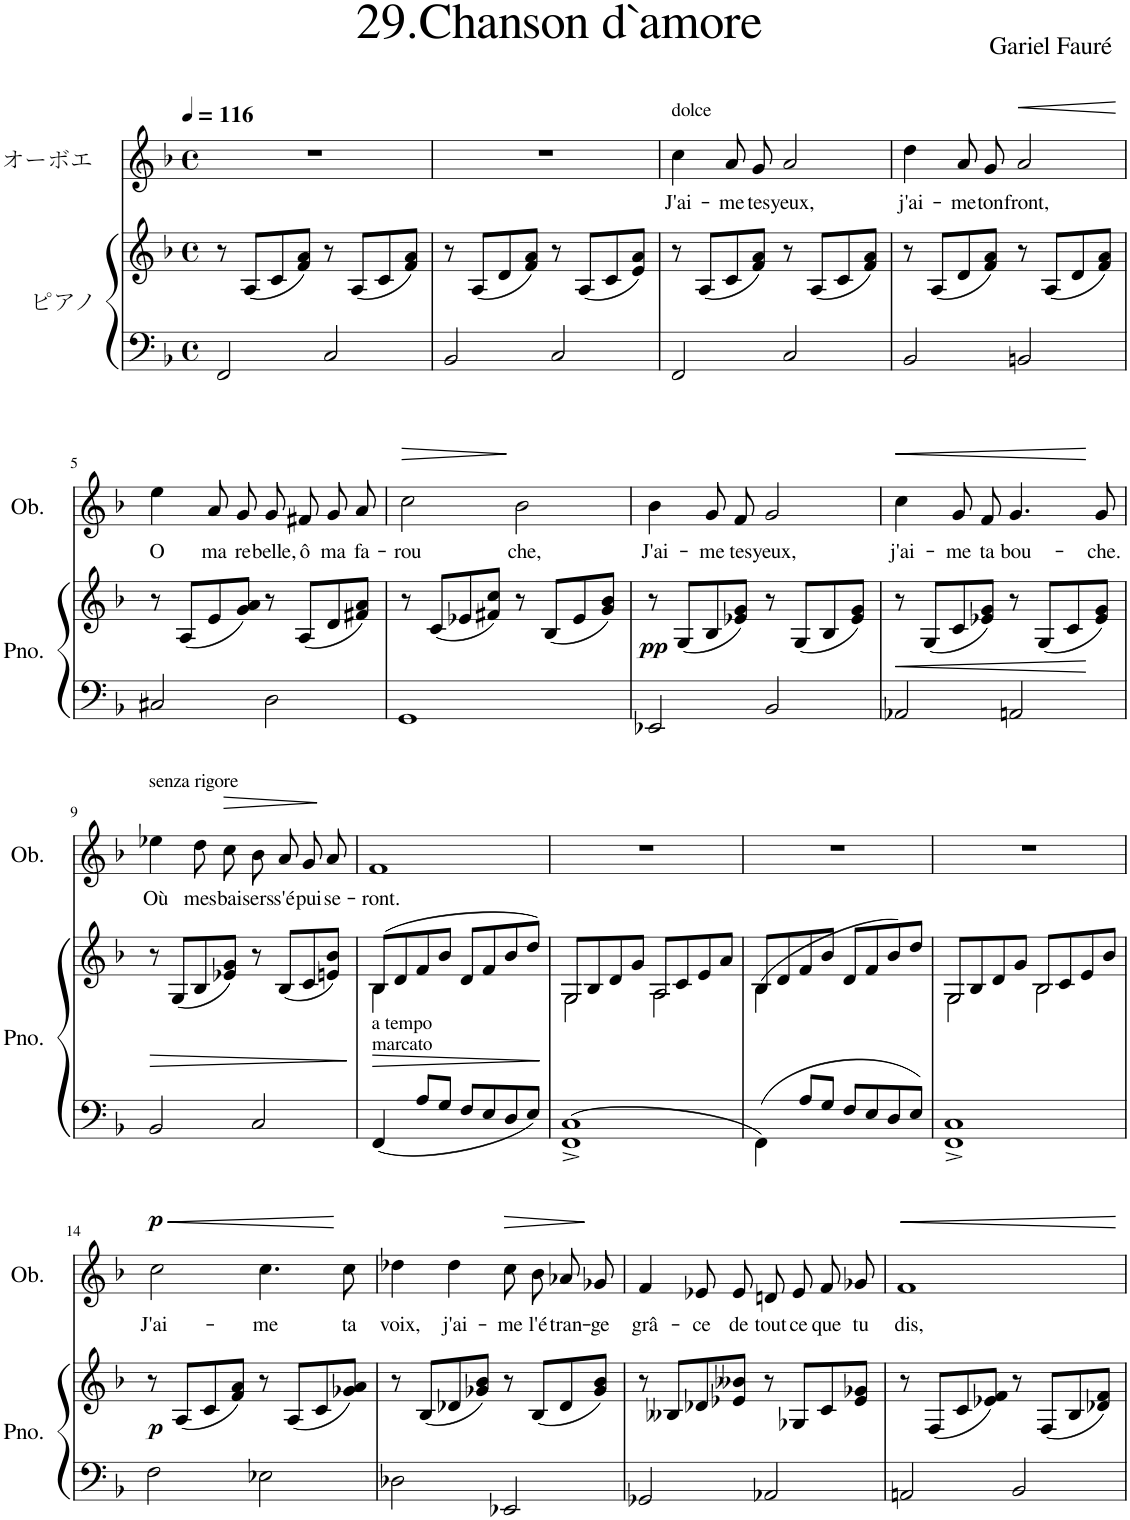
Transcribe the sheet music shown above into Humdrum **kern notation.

**kern	**kern	**dynam	**kern	**text	**dynam
*part2	*part2	*part2	*part1	*part1	*part1
*staff3	*staff2	*staff2/3	*staff1	*staff1	*staff1
*I"ピアノ	*	*	*I"オーボエ	*	*
*clefF4	*clefG2	*	*clefG2	*	*
*k[b-]	*k[b-]	*	*k[b-]	*	*
*M4/4	*M4/4	*	*M4/4	*	*
*met(c)	*met(c)	*	*met(c)	*	*
*MM116	*MM116	*	*MM116	*	*
=1	=1	=1	=1	=1	=1
2FF/	8r	.	1r	.	.
.	(<8A/L	.	.	.	.
.	8c/	.	.	.	.
.	8f/ 8a/J)	.	.	.	.
2C/	8r	.	.	.	.
.	(<8A/L	.	.	.	.
.	8c/	.	.	.	.
.	8f/ 8a/J)	.	.	.	.
=2	=2	=2	=2	=2	=2
2BB-/	8r	.	1r	.	.
.	(<8A/L	.	.	.	.
.	8d/	.	.	.	.
.	8f/ 8a/J)	.	.	.	.
2C/	8r	.	.	.	.
.	(<8A/L	.	.	.	.
.	8c/	.	.	.	.
.	8e/ 8a/J)	.	.	.	.
=3	=3	=3	=3	=3	=3
!	!	!	!LO:TX:a:t=dolce	!	!
!	!	!	!	!LO:LY:b	!
2FF/	8r	.	4cc\	J'ai-	.
.	(<8A/L	.	.	.	.
!	!	!	!	!LO:LY:b	!
.	8c/	.	8a/L	-me	.
!	!	!	!	!LO:LY:b	!
.	8f/ 8a/J)	.	8g/J	tes	.
!	!	!	!	!LO:LY:b	!
2C/	8r	.	2a/	yeux,	.
.	(<8A/L	.	.	.	.
.	8c/	.	.	.	.
.	8f/ 8a/J)	.	.	.	.
=4	=4	=4	=4	=4	=4
!	!	!	!	!LO:LY:b	!
2BB-/	8r	.	4dd\	j'ai-	.
.	(<8A/L	.	.	.	.
!	!	!	!	!LO:LY:b	!
.	8d/	.	8a/L	-me	.
!	!	!	!	!LO:LY:b	!
.	8f/ 8a/J)	.	8g/J	ton	.
!	!	!	!	!LO:LY:b	!LO:HP:b
2BBn/	8r	.	2a/	front,	<
.	(<8A/L	.	.	.	.
.	8d/	.	.	.	.
.	8f/ 8a/J)	.	.	.	.
.	.	.	.	.	[
!!LO:LB:g=z
=5	=5	=5	=5	=5	=5
!	!	!	!	!LO:LY:b	!
2C#X/	8r	.	4ee\	O	.
.	(<8A/L	.	.	.	.
!	!	!	!	!LO:LY:b	!
.	8e/	.	8a/L	ma	.
!	!	!	!	!LO:LY:b	!
.	8g/ 8a/J)	.	8g/J	re-	.
!	!	!	!	!LO:LY:b	!
2D\	8r	.	8g/L	-belle,	.
!	!	!	!	!LO:LY:b	!
.	(<8A/L	.	8f#X/J	ô	.
!	!	!	!	!LO:LY:b	!
.	8d/	.	8g/L	ma	.
!	!	!	!	!LO:LY:b	!
.	8f#X/ 8a/J)	.	8a/J	fa-	.
=6	=6	=6	=6	=6	=6
!	!	!	!	!LO:LY:b	!LO:HP:b
1GG	8r	.	2cc\	rou	>
.	(<8c/L	.	.	.	.
.	8e-X/	.	.	.	.
.	8f#X/ 8cc/J)	.	.	.	.
!	!	!	!	!LO:LY:b	!
.	8r	.	2b-\	-che,	]
.	(<8B-/L	.	.	.	.
.	8e-/	.	.	.	.
.	8g/ 8b-/J)	.	.	.	.
=7	=7	=7	=7	=7	=7
!	!	!LO:DY:b	!	!LO:LY:b	!
2EE-X/	8r	pp	4b-\	-J'ai-	.
.	(<8G/L	.	.	.	.
!	!	!	!	!LO:LY:b	!
.	8B-/	.	8g/L	-me	.
!	!	!	!	!LO:LY:b	!
.	8e-X/ 8g/J)	.	8f/J	tes	.
!	!	!	!	!LO:LY:b	!
2BB-/	8r	.	2g/	yeux,	.
.	(<8G/L	.	.	.	.
.	8B-/	.	.	.	.
.	8e-/ 8g/J)	.	.	.	.
=8	=8	=8	=8	=8	=8
!	!	!LO:HP:b	!	!LO:LY:b	!LO:HP:b
2AA-X/	8r	<	4cc\	j'ai-	<
.	(<8G/L	.	.	.	.
!	!	!	!	!LO:LY:b	!
.	8c/	.	8g/L	-me	.
!	!	!	!	!LO:LY:b	!
.	8e-X/ 8g/J)	.	8f/J	ta	.
!	!	!	!	!LO:LY:b	!
2AAn/	8r	.	4.g/	bou-	.
.	(<8G/L	.	.	.	.
.	8c/	.	.	.	.
!	!	!	!	!LO:LY:b	!
.	8e-/ 8g/J)	[	8g/	-che.	[
!!LO:LB:g=z
=9	=9	=9	=9	=9	=9
!	!	!	!LO:TX:a:t=senza rigore	!	!
!	!	!	!	!LO:LY:b	!
2BB-/	8r	.	4ee-X\	Où	.
.	(<8G/L	.	.	.	.
!	!	!	!	!LO:LY:b	!
.	8B-/	.	8dd\L	mes	.
!	!	!	!	!LO:LY:b	!LO:HP:b
.	8e-X/ 8g/J)	.	8cc\J	bai-	>
!	!	!	!	!LO:LY:b	!
2C/	8r	.	8b-/L	-sers	.
!	!	!	!	!LO:LY:b	!
.	(<8B-/L	.	8a/J	s'é-	.
!	!	!	!	!LO:LY:b	!
.	8c/	.	8g/L	-pui-	.
!	!	!	!	!LO:LY:b	!
.	8en/ 8b-/J)	.	8a/J	-se-	]
=10	=10	=10	=10	=10	=10
*	*^	*	*	*	*
!LO:TX:a:t=a tempo	!	!	!	!	!	!
!LO:TX:a:t=marcato	!	!	!	!	!	!
!	!	!	!	!	!LO:LY:b	!
4FF/	(8B-/L	4B-\	.	1f	ront.	.
.	8d/	.	.	.	.	.
8A/L	8f/	2.ryy	.	.	.	.
8G/J	8b-/J	.	.	.	.	.
8F/L	8d/L	.	.	.	.	.
8E/	8f/	.	.	.	.	.
8D/	8b-/	.	.	.	.	.
8E/J	8dd/J)	.	.	.	.	.
=11	=11	=11	=11	=11	=11	=11
!	!LO:N:head=open	!	!	!	!	!
1FF^ 1C^	8G/L	2G\	.	1r	.	.
.	8B-/	.	.	.	.	.
.	8d/	.	.	.	.	.
.	8g/J	.	.	.	.	.
!	!LO:N:head=open	!	!	!	!	!
.	8A/L	2A\	.	.	.	.
.	8c/	.	.	.	.	.
.	8e/	.	.	.	.	.
.	8a/J	.	.	.	.	.
=12	=12	=12	=12	=12	=12	=12
4FF\	8B-/L	4B-\	.	1r	.	.
.	8d/	.	.	.	.	.
8A/L	8f/	2.ryy	.	.	.	.
8G/J	8b-/J	.	.	.	.	.
8F/L	8d/L	.	.	.	.	.
8E/	8f/	.	.	.	.	.
8D/	(8b-/	.	.	.	.	.
8E/J	8dd/J	.	.	.	.	.
=13	=13	=13	=13	=13	=13	=13
!	!LO:N:head=open	!	!	!	!	!
1FF^ 1C^	8G/L	2G\	.	1r	.	.
.	8B-/	.	.	.	.	.
.	8d/	.	.	.	.	.
.	8g/J	.	.	.	.	.
!	!LO:N:head=open	!	!	!	!	!
.	8B-/L	2B-\	.	.	.	.
.	8c/	.	.	.	.	.
.	8e/	.	.	.	.	.
.	8b-/J	.	.	.	.	.
*	*v	*v	*	*	*	*
!!LO:LB:g=z
=14	=14	=14	=14	=14	=14
!	!	!LO:DY:b	!	!LO:LY:b	!LO:HP:b
!	!	!	!	!	!LO:DY:n=1:a
2F\	8r	p	2cc\	J'ai-	< p
.	(<8A/L	.	.	.	.
.	8c/	.	.	.	.
.	8f/ 8a/J)	.	.	.	.
!	!	!	!	!LO:LY:b	!
2E-X\	8r	.	4.cc\	-me	.
.	(<8A/L	.	.	.	.
.	8c/	.	.	.	.
!	!	!	!	!LO:LY:b	!
.	8g-X/ 8a/J)	.	8cc\	ta	[
=15	=15	=15	=15	=15	=15
!	!	!	!	!LO:LY:b	!
2D-X\	8r	.	4dd-X\	voix,	.
.	(<8B-/L	.	.	.	.
!	!	!	!	!LO:LY:b	!
.	8d-X/	.	4dd-\	j'ai-	.
.	8g-X/ 8b-/J)	.	.	.	.
!	!	!	!	!LO:LY:b	!LO:HP:b
2EE-X/	8r	.	8cc\L	-me	>
!	!	!	!	!LO:LY:b	!
.	(<8B-/L	.	8b-\J	l'é-	.
!	!	!	!	!LO:LY:b	!
.	8d-/	.	8a-X/L	-tran-	.
!	!	!	!	!LO:LY:b	!
.	8g-/ 8b-/J)	.	8g-X/J	-ge	]
=16	=16	=16	=16	=16	=16
!	!	!	!	!LO:LY:b	!
2GG-X/	8r	.	4f/	grâ-	.
.	8B--X/L	.	.	.	.
!	!	!	!	!LO:LY:b	!
.	8d-X/	.	8e-X/L	-ce	.
!	!	!	!	!LO:LY:b	!
.	8e-X/ 8b--X/J	.	8e-/J	de	.
!	!	!	!	!LO:LY:b	!
2AA-X/	8r	.	8dn/L	tout	.
!	!	!	!	!LO:LY:b	!
.	8G-X/L	.	8e-/J	ce	.
!	!	!	!	!LO:LY:b	!
.	8c/	.	8f/L	que	.
!	!	!	!	!LO:LY:b	!
.	8e-/ 8g-X/J	.	8g-X/J	tu	.
=17	=17	=17	=17	=17	=17
!	!	!	!	!LO:LY:b	!LO:HP:b
2AAn/	8r	.	1f	dis,	<
.	(<8F/L	.	.	.	.
.	8c/	.	.	.	.
.	8e-X/ 8f/J)	.	.	.	.
2BB-/	8r	.	.	.	.
.	(8F/L	.	.	.	.
.	8B-/	.	.	.	.
.	8d-X/ 8f/J)	.	.	.	.
.	.	.	.	.	[
=	=	=	=	=	=
*-	*-	*-	*-	*-	*-
